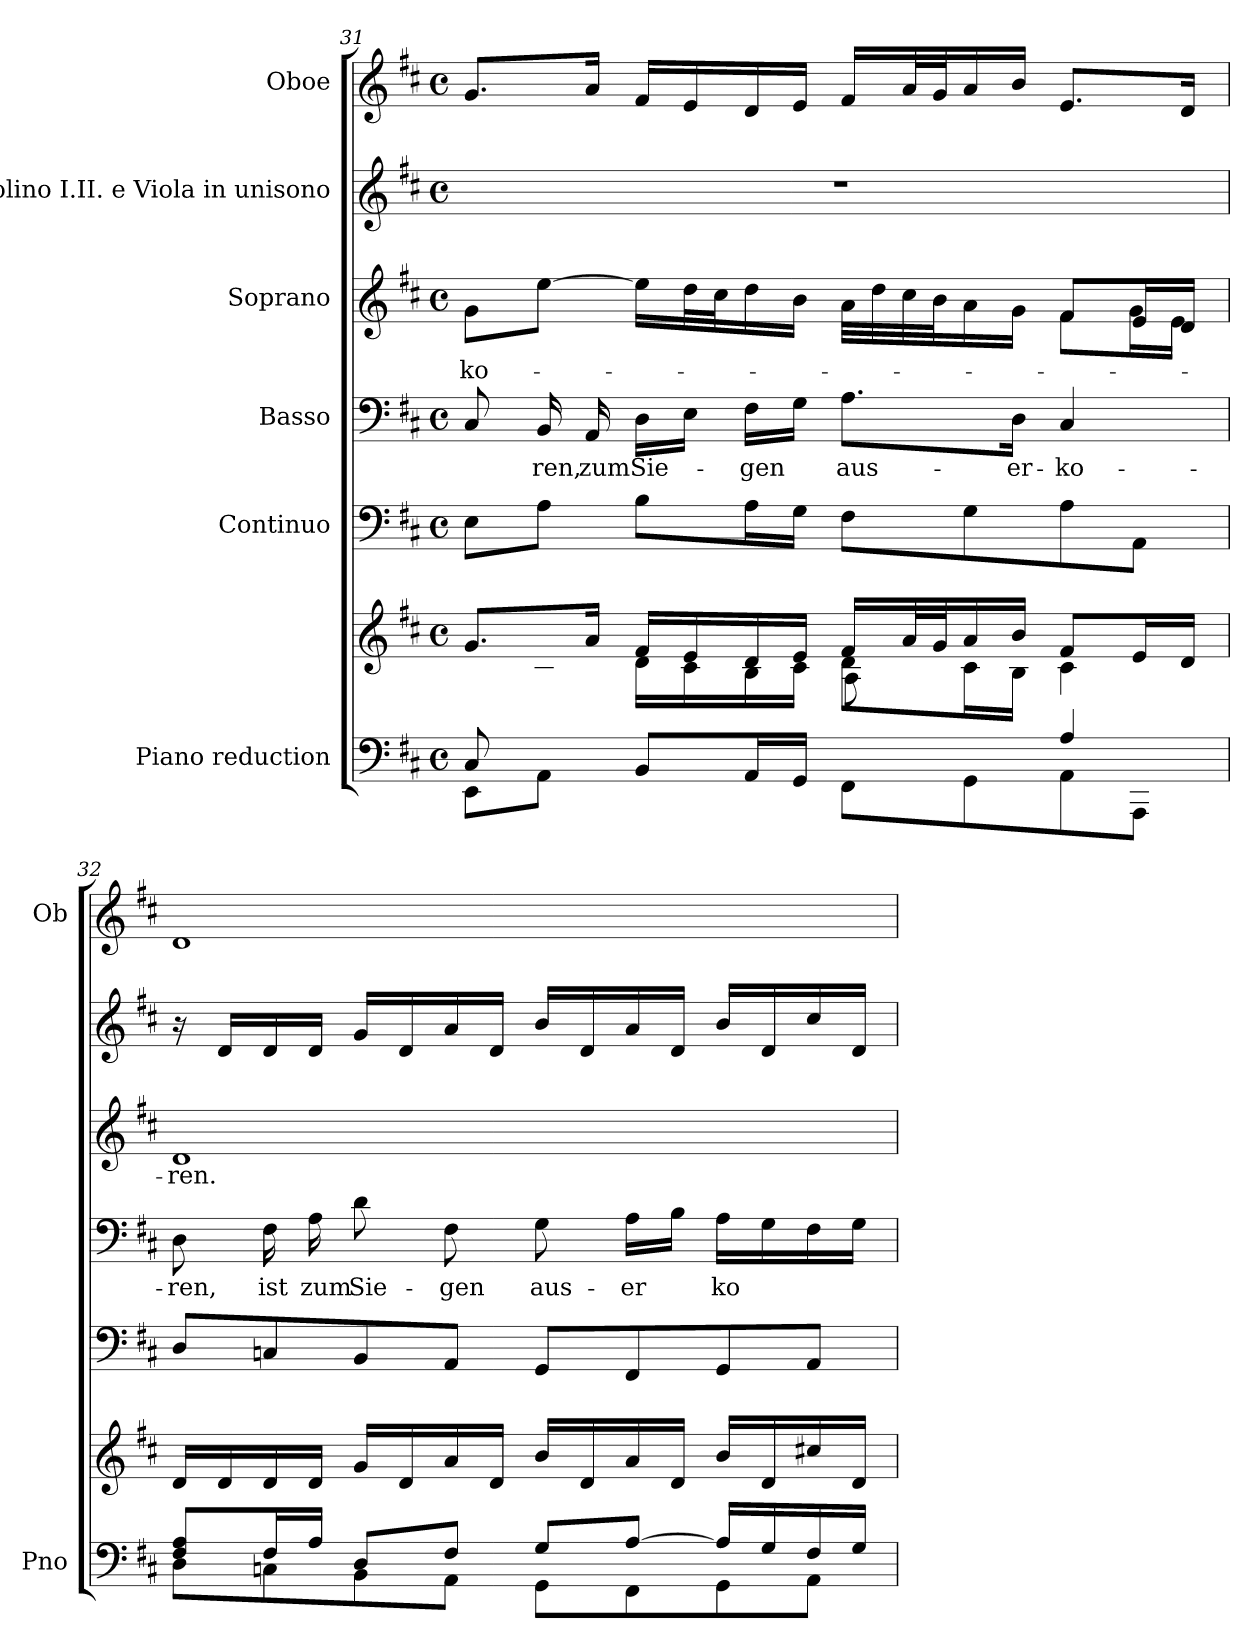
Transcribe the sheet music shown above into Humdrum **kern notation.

**kern	**kern	**kern	**kern	**text	**kern	**text	**kern	**kern
*part6	*part6	*part5	*part4	*part4	*part3	*part3	*part2	*part1
*staff7	*staff6	*staff5	*staff4	*staff4	*staff3	*staff3	*staff2	*staff1
*I"Piano reduction	*	*I"Continuo	*I"Basso	*	*I"Soprano	*	*I"Violino I.II. e Viola in unisono	*I"Oboe
*I'Pno	*	*	*	*	*	*	*	*I'Ob
*clefF4	*clefG2	*clefF4	*clefF4	*	*clefG2	*	*clefG2	*clefG2
*k[f#c#]	*k[f#c#]	*k[f#c#]	*k[f#c#]	*	*k[f#c#]	*	*k[f#c#]	*k[f#c#]
*M4/4	*M4/4	*M4/4	*M4/4	*	*M4/4	*	*M4/4	*M4/4
*met(c)	*met(c)	*met(c)	*met(c)	*	*met(c)	*	*met(c)	*met(c)
=31	=31	=31	=31	=31	=31	=31	=31	=31
*^	*^	*	*	*	*	*	*	*
*	*^	*	*^	*	*	*	*	*	*	*
!	!	!	!	!	!	!	!	!	!	!LO:LY:b	!	!
*	*	*	*	*	*	*	*	*	*^	*	*	*
8C#/L	4ryy	8EE\L	8.g/L	8ryy	2ryy	8E\L	8C#/	.	8g\L	2ryy	-ko-	1r	8.g/L
!	!	!	!	!	!	!	!	!LO:LY:b	!	!	!	!	!
2..ryy	.	8AA\J	.	8c#\J	.	8A\J	16BB/	ren,	[8ee\J	.	.	.	.
!	!	!	!	!	!	!	!	!LO:LY:b	!	!	!	!	!
.	.	.	16a/Jk	.	.	.	16AA/	zum	.	.	.	.	16a/Jk
!	!	!	!	!	!	!	!	!LO:LY:b	!	!	!	!	!
.	4ryy	8BB/L	16f#/LL	16d\LL	.	8B\L	16D\LL	Sie-	16ee\LL]	.	.	.	16f#/LL
.	.	.	16e/	16c#\	.	.	16E\JJ	.	32dd\L	.	.	.	16e/
.	.	.	.	.	.	.	.	.	32cc#\J	.	.	.	.
!	!	!	!	!	!	!	!	!LO:LY:b	!	!	!	!	!
.	.	16AA/L	16d/	16B\	.	16A\L	16F#\LL	-gen	16dd\	.	.	.	16d/
.	.	16GG/JJ	16e/JJ	16c#\JJ	.	16G\JJ	16G\JJ	.	16b\JJ	.	.	.	16e/JJ
!	!	!	!	!	!	!	!	!LO:LY:b	!	!	!	!	!
.	8ryy	8FF#\L	16f#/LL	8d\L	8A\L	8F#\L	8.A\L	aus-	32a\LLL	4ryy	.	.	16f#/LL
.	.	.	.	.	.	.	.	.	32dd\	.	.	.	.
.	.	.	32a/L	.	.	.	.	.	32cc#\	.	.	.	32a/L
.	.	.	32g/J	.	.	.	.	.	32b\J	.	.	.	32g/J
.	8D/J	8GG\	16a/	16c#\L	4.ryy	8G\	.	.	16a\	.	.	.	16a/
!	!	!	!	!	!	!	!	!LO:LY:b	!	!	!	!	!
.	.	.	16b/JJ	16B\JJ	.	.	16D\Jk	er-	16g\JJ	.	.	.	16b/JJ
!	!	!	!	!	!	!	!	!LO:LY:b	!	!	!	!	!
.	4A/	8AA\	8f#/L	4c#\	.	8A\	4C#/	ko-	8f#/L	8f#\L	.	.	8.e/L
.	.	8AAA\J	16e/L	.	.	8AA\J	.	.	16e/L	16g!\L	.	.	.
.	.	.	16d/JJ	.	.	.	.	.	16d/JJ	16e!\JJ	.	.	16d/Jk
*	*v	*v	*	*	*	*	*	*	*	*	*	*	*
*	*	*v	*v	*v	*	*	*	*	*	*	*	*
=32	=32	=32	=32	=32	=32	=32	=32	=32	=32	=32
!	!	!	!	!	!LO:LY:b	!	!	!LO:LY:b	!	!
*	*	*	*	*	*	*v	*v	*	*	*
8F#/ 8A/L	8D\L	16d/LL	8D/L	8D\	ren,	1d	-ren.	16r	1d
.	.	16d/	.	.	.	.	.	16d/LL	.
!	!	!	!	!	!LO:LY:b	!	!	!	!
16F#/L	8Cn\	16d/	8Cn/	16F#\	ist	.	.	16d/	.
!	!	!	!	!	!LO:LY:b	!	!	!	!
16A/JJ	.	16d/JJ	.	16A\	zum	.	.	16d/JJ	.
!	!	!	!	!	!LO:LY:b	!	!	!	!
8D/L	8BB\	16g/LL	8BB/	8d\	Sie-	.	.	16g/LL	.
.	.	16d/	.	.	.	.	.	16d/	.
!	!	!	!	!	!LO:LY:b	!	!	!	!
8F#/J	8AA\J	16a/	8AA/J	8F#\	gen	.	.	16a/	.
.	.	16d/JJ	.	.	.	.	.	16d/JJ	.
!	!	!	!	!	!LO:LY:b	!	!	!	!
8G/L	8GG\L	16b/LL	8GG/L	8G\	aus-	.	.	16b/LL	.
.	.	16d/	.	.	.	.	.	16d/	.
!	!	!	!	!	!LO:LY:b	!	!	!	!
[8A/J	8FF#\	16a/	8FF#/	16A\LL	er	.	.	16a/	.
.	.	16d/JJ	.	16B\JJ	.	.	.	16d/JJ	.
!	!	!	!	!	!LO:LY:b	!	!	!	!
16A/LL]	8GG\	16b/LL	8GG/	16A\LL	ko	.	.	16b/LL	.
16G/	.	16d/	.	16G\	.	.	.	16d/	.
16F#/	8AA\J	16cc#X/	8AA/J	16F#\	.	.	.	16cc#/	.
16G/JJ	.	16d/JJ	.	16G\JJ	.	.	.	16d/JJ	.
*v	*v	*	*	*	*	*	*	*	*
=	=	=	=	=	=	=	=	=
*-	*-	*-	*-	*-	*-	*-	*-	*-
